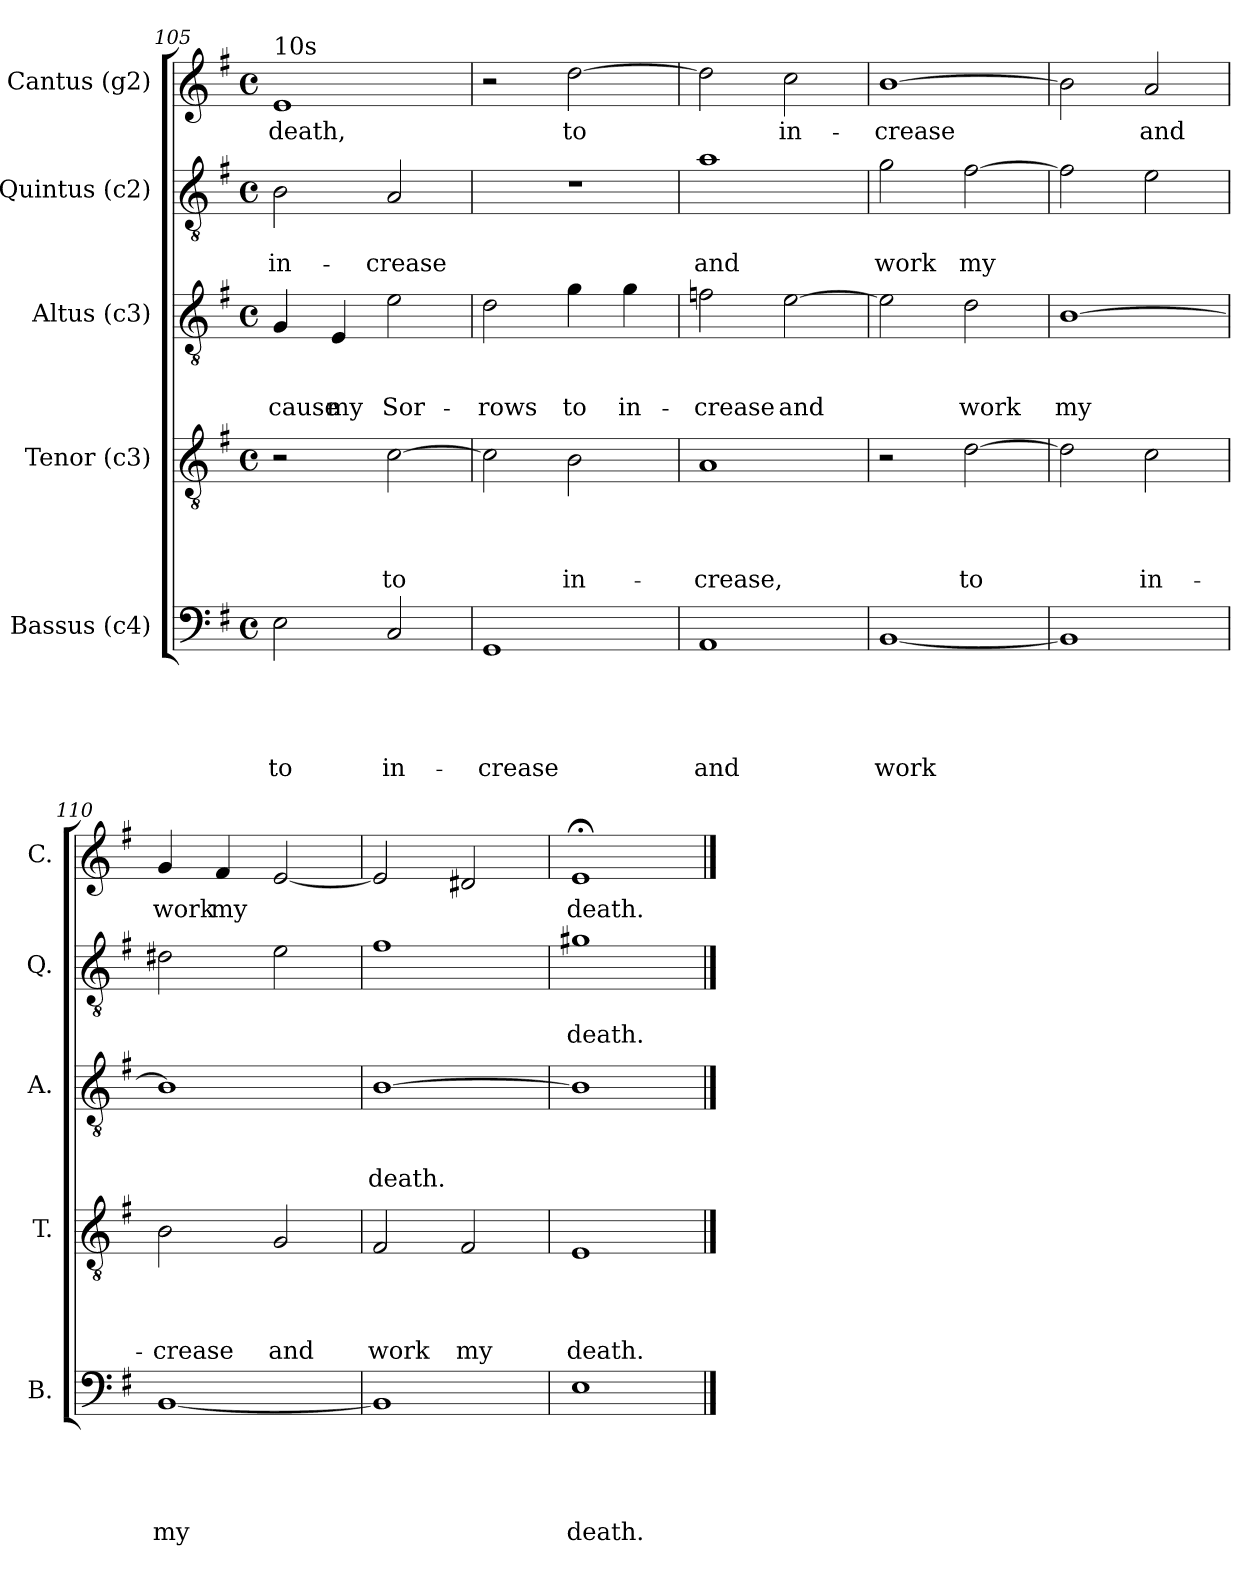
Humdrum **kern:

**kern	**text	**text	**text	**text	**text	**kern	**text	**text	**text	**text	**kern	**text	**text	**text	**kern	**text	**text	**kern	**text
*part5	*part5	*part5	*part5	*part5	*part5	*part4	*part4	*part4	*part4	*part4	*part3	*part3	*part3	*part3	*part2	*part2	*part2	*part1	*part1
*staff5	*staff5	*staff5	*staff5	*staff5	*staff5	*staff4	*staff4	*staff4	*staff4	*staff4	*staff3	*staff3	*staff3	*staff3	*staff2	*staff2	*staff2	*staff1	*staff1
*I"Bassus (c4)	*	*	*	*	*	*I"Tenor (c3)	*	*	*	*	*I"Altus (c3)	*	*	*	*I"Quintus (c2)	*	*	*I"Cantus (g2)	*
*I'B.	*	*	*	*	*	*I'T.	*	*	*	*	*I'A.	*	*	*	*I'Q.	*	*	*I'C.	*
!!LO:LB:g=z
*clefF4	*	*	*	*	*	*clefGv2	*	*	*	*	*clefGv2	*	*	*	*clefGv2	*	*	*clefG2	*
*k[f#]	*	*	*	*	*	*k[f#]	*	*	*	*	*k[f#]	*	*	*	*k[f#]	*	*	*k[f#]	*
*G:	*	*	*	*	*	*G:	*	*	*	*	*G:	*	*	*	*G:	*	*	*G:	*
*M4/4	*	*	*	*	*	*M4/4	*	*	*	*	*M4/4	*	*	*	*M4/4	*	*	*M4/4	*
*met(c)	*	*	*	*	*	*met(c)	*	*	*	*	*met(c)	*	*	*	*met(c)	*	*	*met(c)	*
=105	=105	=105	=105	=105	=105	=105	=105	=105	=105	=105	=105	=105	=105	=105	=105	=105	=105	=105	=105
!	!	!	!	!	!	!	!	!	!	!	!	!	!	!	!	!	!	!LO:TX:a:t=10s	!
!	!	!	!	!	!LO:LY:b	!	!	!	!	!	!	!	!	!LO:LY:b	!	!	!LO:LY:b	!	!LO:LY:b
2E\	.	.	.	.	to	2r	.	.	.	.	4G/	.	.	cause	2B\	.	in-	1e	death,
!	!	!	!	!	!	!	!	!	!	!	!	!	!	!LO:LY:b	!	!	!	!	!
.	.	.	.	.	.	.	.	.	.	.	4E/	.	.	my	.	.	.	.	.
!	!	!	!	!	!LO:LY:b	!	!	!	!	!LO:LY:b	!	!	!	!LO:LY:b	!	!	!LO:LY:b	!	!
2C/	.	.	.	.	in-	[>2c\	.	.	.	to	2e\	.	.	Sor-	2A/	.	-crease	.	.
=106	=106	=106	=106	=106	=106	=106	=106	=106	=106	=106	=106	=106	=106	=106	=106	=106	=106	=106	=106
!	!	!	!	!	!LO:LY:b	!	!	!	!	!	!	!	!	!LO:LY:b	!	!	!	!	!
1GG	.	.	.	.	-crease	2c\]	.	.	.	.	2d\	.	.	-rows	1r	.	.	2r	.
!	!	!	!	!	!	!	!	!	!	!LO:LY:b	!	!	!	!LO:LY:b	!	!	!	!	!LO:LY:b
.	.	.	.	.	.	2B\	.	.	.	in-	4g\	.	.	to	.	.	.	[>2dd\	to
!	!	!	!	!	!	!	!	!	!	!	!	!	!	!LO:LY:b	!	!	!	!	!
.	.	.	.	.	.	.	.	.	.	.	4g\	.	.	in-	.	.	.	.	.
=107	=107	=107	=107	=107	=107	=107	=107	=107	=107	=107	=107	=107	=107	=107	=107	=107	=107	=107	=107
!	!	!	!	!	!LO:LY:b	!	!	!	!	!LO:LY:b	!	!	!	!LO:LY:b	!	!	!LO:LY:b	!	!
1AA	.	.	.	.	and	1A	.	.	.	-crease,	2fn\	.	.	-crease	1a	.	and	2dd\]	.
!	!	!	!	!	!	!	!	!	!	!	!	!	!	!LO:LY:b	!	!	!	!	!LO:LY:b
.	.	.	.	.	.	.	.	.	.	.	[>2e\	.	.	and	.	.	.	2cc\	in-
=108	=108	=108	=108	=108	=108	=108	=108	=108	=108	=108	=108	=108	=108	=108	=108	=108	=108	=108	=108
!	!	!	!	!	!LO:LY:b	!	!	!	!	!	!	!	!	!	!	!	!LO:LY:b	!	!LO:LY:b
[<1BB	.	.	.	.	work	2r	.	.	.	.	2e\]	.	.	.	2g\	.	work	[>1b	-crease
!	!	!	!	!	!	!	!	!	!	!LO:LY:b	!	!	!	!LO:LY:b	!	!	!LO:LY:b	!	!
.	.	.	.	.	.	[>2d\	.	.	.	to	2d\	.	.	work	[>2f#\	.	my	.	.
=109	=109	=109	=109	=109	=109	=109	=109	=109	=109	=109	=109	=109	=109	=109	=109	=109	=109	=109	=109
!	!	!	!	!	!	!	!	!	!	!	!	!	!	!LO:LY:b	!	!	!	!	!
1BB]	.	.	.	.	.	2d\]	.	.	.	.	[>1B	.	.	my	2f#\]	.	.	2b\]	.
!	!	!	!	!	!	!	!	!	!	!LO:LY:b	!	!	!	!	!	!	!	!	!LO:LY:b
.	.	.	.	.	.	2c\	.	.	.	in-	.	.	.	.	2e\	.	.	2a/	and
=110	=110	=110	=110	=110	=110	=110	=110	=110	=110	=110	=110	=110	=110	=110	=110	=110	=110	=110	=110
!	!	!	!	!	!LO:LY:b	!	!	!	!	!LO:LY:b	!	!	!	!	!	!	!	!	!LO:LY:b
[<1BB	.	.	.	.	my	2B\	.	.	.	-crease	1B]	.	.	.	2d#X\	.	.	4g/	work
!	!	!	!	!	!	!	!	!	!	!	!	!	!	!	!	!	!	!	!LO:LY:b
.	.	.	.	.	.	.	.	.	.	.	.	.	.	.	.	.	.	4f#/	my
!	!	!	!	!	!	!	!	!	!	!LO:LY:b	!	!	!	!	!	!	!	!	!
.	.	.	.	.	.	2G/	.	.	.	and	.	.	.	.	2e\	.	.	[<2e/	.
=111	=111	=111	=111	=111	=111	=111	=111	=111	=111	=111	=111	=111	=111	=111	=111	=111	=111	=111	=111
!	!	!	!	!	!	!	!	!	!	!LO:LY:b	!	!	!	!LO:LY:b	!	!	!	!	!
1BB]	.	.	.	.	.	2F#/	.	.	.	work	[>1B	.	.	death.	1f#	.	.	2e/]	.
!	!	!	!	!	!	!	!	!	!	!LO:LY:b	!	!	!	!	!	!	!	!	!
.	.	.	.	.	.	2F#/	.	.	.	my	.	.	.	.	.	.	.	2d#X/	.
=112	=112	=112	=112	=112	=112	=112	=112	=112	=112	=112	=112	=112	=112	=112	=112	=112	=112	=112	=112
!	!	!	!	!	!LO:LY:b	!	!	!	!	!LO:LY:b	!	!	!	!	!	!	!LO:LY:b	!	!LO:LY:b
1E	.	.	.	.	death.	1E	.	.	.	death.	1B]	.	.	.	1g#X	.	death.	1e;	death.
==	==	==	==	==	==	==	==	==	==	==	==	==	==	==	==	==	==	==	==
*-	*-	*-	*-	*-	*-	*-	*-	*-	*-	*-	*-	*-	*-	*-	*-	*-	*-	*-	*-
